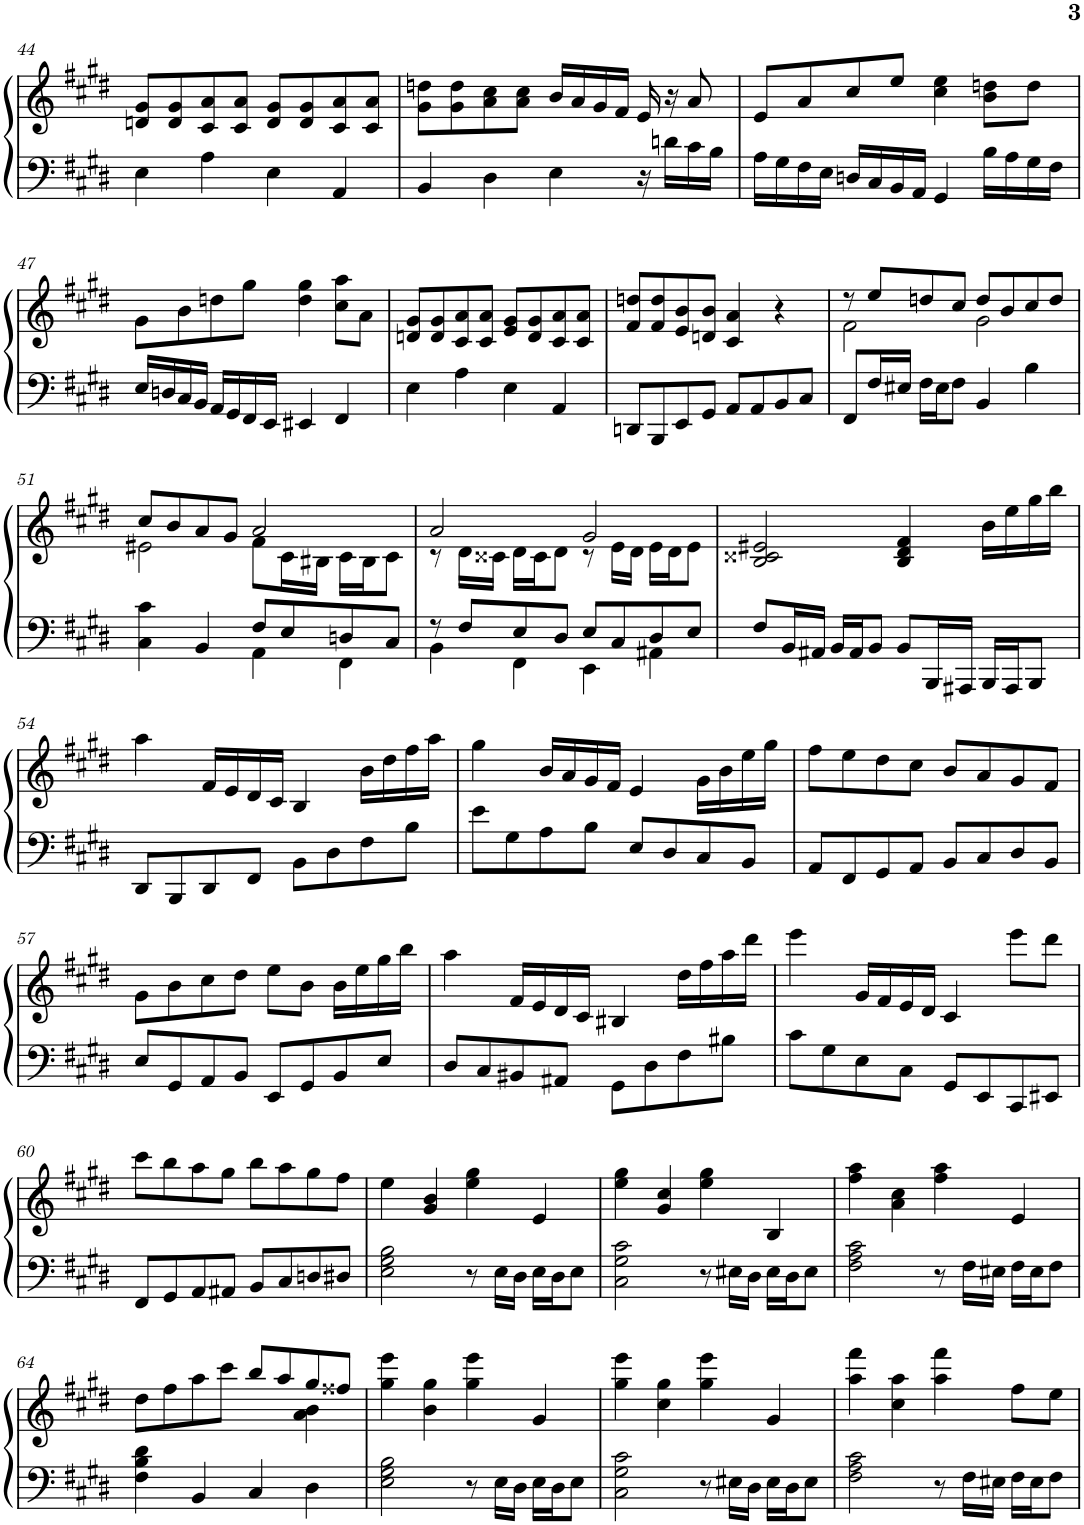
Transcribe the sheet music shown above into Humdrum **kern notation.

**kern	**kern
*part1	*part1
*staff2	*staff1
*I"Piano	*
*I'Pno.	*
!!LO:PB:g=z
*clefF4	*clefG2
*k[f#c#g#d#]	*k[f#c#g#d#]
*M2/2	*M2/2
*met(c|)	*met(c|)
=44	=44
4E\	8dn/ 8g#/L
.	8d/ 8g#/
4A\	8c#/ 8a/
.	8c#/ 8a/J
4E\	8d/ 8g#/L
.	8d/ 8g#/
4AA/	8c#/ 8a/
.	8c#/ 8a/J
=45	=45
4BB/	8g#\ 8ddn\L
.	8g#\ 8dd\
4D#\	8a\ 8cc#\
.	8a\ 8cc#\J
4E\	16b/LL
.	16a/
.	16g#/
.	16f#/JJ
16r	16e/
16dn\LL	16r
16c#\	8a/
16B\JJ	.
=46	=46
16A\LL	8e/L
16G#\	.
16F#\	8a/
16E\JJ	.
16Dn/LL	8cc#/
16C#/	.
16BB/	8ee/J
16AA/JJ	.
4GG#/	4cc#\ 4ee\
16B\LL	8b\ 8ddn\L
16A\	.
16G#\	8dd\J
16F#\JJ	.
!!LO:LB:g=z
=47	=47
16E/LL	8g#\L
16Dn/	.
16C#/	8b\
16BB/JJ	.
16AA/LL	8ddn\
16GG#/	.
16FF#/	8gg#\J
16EE/JJ	.
4EE#X/	4dd\ 4gg#\
4FF#/	8cc#\ 8aa\L
.	8a\J
=48	=48
4E\	8dn/ 8g#/L
.	8d/ 8g#/
4A\	8c#/ 8a/
.	8c#/ 8a/J
4E\	8e/ 8g#/L
.	8d/ 8g#/
4AA/	8c#/ 8a/
.	8c#/ 8a/J
=49	=49
8DDn/L	8f#/ 8ddn/L
8BBB/	8f#/ 8dd/
8EE/	8e/ 8b/
8GG#/J	8dn/ 8b/J
8AA/L	4c#/ 4a/
8AA/	.
8BB/	4r
8C#/J	.
=50	=50
*	*^
8FF#/L	8r	2f#\
16F#/L	8ee/L	.
16E#X/JJ	.	.
16F#\LL	8ddn/	.
16E#\J	.	.
8F#\J	8cc#/J	.
4BB/	8dd/L	2g#\
.	8b/	.
4B\	8cc#/	.
.	8dd/J	.
!!LO:LB:g=z	!!
=51	=51	=51
*^	*	*
4C#\ 4c#\	2ryy	8cc#/L	2e#X\
.	.	8b/	.
4BB/	.	8a/	.
.	.	8g#/J	.
8F#/L	4AA\	2a/	8f#\L
8E/	.	.	16c#\L
.	.	.	16B#X\JJ
8Dn/	4FF#\	.	16c#\LL
.	.	.	16B#\J
8C#/J	.	.	8c#\J
=52	=52	=52	=52
8r	4BB\	2a/	8r
8F#/L	.	.	16d#\LL
.	.	.	16c##X\JJ
8E/	4FF#\	.	16d#\LL
.	.	.	16c##\J
8D#/J	.	.	8d#\J
8E/L	4EE\	2g#/	8r
8C#/	.	.	16e\LL
.	.	.	16d#\JJ
8D#/	4AA#X\	.	16e\LL
.	.	.	16d#\J
8E/J	.	.	8e\J
*v	*v	*	*
*	*v	*v
=53	=53
8F#/L	2B/ 2c##X/ 2e#X/
16BB/L	.
16AA#X/JJ	.
16BB/LL	.
16AA#/J	.
8BB/J	.
8BB/L	4B/ 4d#/ 4f#/
16BBB/L	.
16AAA#X/JJ	.
16BBB/LL	16b\LL
16AAA#/J	16ee\
8BBB/J	16gg#\
.	16bb\JJ
!!LO:LB:g=z
=54	=54
8DD#/L	4aa\
8BBB/	.
8DD#/	16f#/LL
.	16e/
8FF#/J	16d#/
.	16c#/JJ
8BB\L	4B/
8D#\	.
8F#\	16b\LL
.	16dd#\
8B\J	16ff#\
.	16aa\JJ
=55	=55
8e\L	4gg#\
8G#\	.
8A\	16b/LL
.	16a/
8B\J	16g#/
.	16f#/JJ
8E/L	4e/
8D#/	.
8C#/	16g#\LL
.	16b\
8BB/J	16ee\
.	16gg#\JJ
=56	=56
8AA/L	8ff#\L
8FF#/	8ee\
8GG#/	8dd#\
8AA/J	8cc#\J
8BB/L	8b/L
8C#/	8a/
8D#/	8g#/
8BB/J	8f#/J
!!LO:LB:g=z
=57	=57
8E/L	8g#\L
8GG#/	8b\
8AA/	8cc#\
8BB/J	8dd#\J
8EE/L	8ee\L
8GG#/	8b\J
8BB/	16b\LL
.	16ee\
8E/J	16gg#\
.	16bb\JJ
=58	=58
8D#/L	4aa\
8C#/	.
8BB#X/	16f#/LL
.	16e/
8AA#X/J	16d#/
.	16c#/JJ
8GG#\L	4B#X/
8D#\	.
8F#\	16dd#\LL
.	16ff#\
8B#X\J	16aa\
.	16ddd#\JJ
=59	=59
8c#\L	4eee\
8G#\	.
8E\	16g#/LL
.	16f#/
8C#\J	16e/
.	16d#/JJ
8GG#/L	4c#/
8EE/	.
8CC#/	8eee\L
8EE#X/J	8ddd#\J
!!LO:LB:g=z
=60	=60
8FF#/L	8ccc#\L
8GG#/	8bb\
8AA/	8aa\
8AA#X/J	8gg#\J
8BB/L	8bb\L
8C#/	8aa\
8Dn/	8gg#\
8D#X/J	8ff#\J
=61	=61
2E\ 2G#\ 2B\	4ee\
.	4g#/ 4b/
8r	4ee\ 4gg#\
16E\LL	.
16D#\JJ	.
16E\LL	4e/
16D#\J	.
8E\J	.
=62	=62
2C#\ 2G#\ 2c#\	4ee\ 4gg#\
.	4g#/ 4cc#/
8r	4ee\ 4gg#\
16E#X\LL	.
16D#\JJ	.
16E#\LL	4B/
16D#\J	.
8E#\J	.
=63	=63
2F#\ 2A\ 2c#\	4ff#\ 4aa\
.	4a\ 4cc#\
8r	4ff#\ 4aa\
16F#\LL	.
16E#X\JJ	.
16F#\LL	4e/
16E#\J	.
8F#\J	.
!!LO:LB:g=z
=64	=64
*	*^
4F#\ 4B\ 4d#\	8dd#\L	2.ryy
.	8ff#\	.
4BB/	8aa\	.
.	8ccc#\J	.
4C#/	8bb/L	.
.	8aa/	.
4D#\	8gg#/	4a\ 4b\
.	8ff##X/J	.
*	*v	*v
=65	=65
2E\ 2G#\ 2B\	4gg#\ 4eee\
.	4b\ 4gg#\
8r	4gg#\ 4eee\
16E\LL	.
16D#\JJ	.
16E\LL	4g#/
16D#\J	.
8E\J	.
=66	=66
2C#\ 2G#\ 2c#\	4gg#\ 4eee\
.	4cc#\ 4gg#\
8r	4gg#\ 4eee\
16E#X\LL	.
16D#\JJ	.
16E#\LL	4g#/
16D#\J	.
8E#\J	.
=67	=67
2F#\ 2A\ 2c#\	4aa\ 4fff#\
.	4cc#\ 4aa\
8r	4aa\ 4fff#\
16F#\LL	.
16E#X\JJ	.
16F#\LL	8ff#\L
16E#\J	.
8F#\J	8ee\J
=	=
*-	*-
